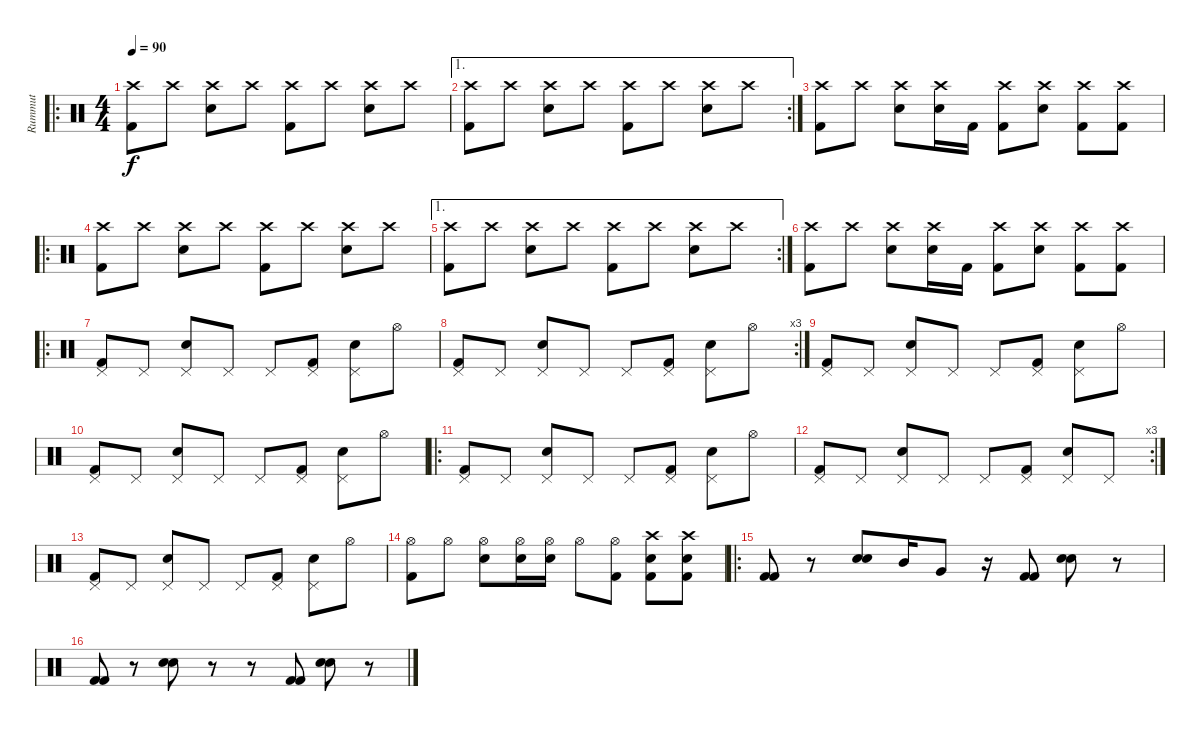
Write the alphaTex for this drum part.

\track ("Rummut" "Rummut") {instrument percussion}
\staff {score}
\articulation defaults
\ro
\ts (4 4)
\tempo 90
\clef neutral
\ks c
("Crash high (hit)" "Kick (hit) 2").8{dy f} "Crash high (hit)".8 ("Crash high (hit)" "Electric Snare (hit)").8 "Crash high (hit)".8 ("Crash high (hit)" "Kick (hit) 2").8 "Crash high (hit)".8 ("Crash high (hit)" "Electric Snare (hit)").8 "Crash high (hit)".8 |
\ae 1
\rc 2
("Crash high (hit)" "Kick (hit) 2").8 "Crash high (hit)".8 ("Crash high (hit)" "Electric Snare (hit)").8 "Crash high (hit)".8 ("Crash high (hit)" "Kick (hit) 2").8 "Crash high (hit)".8 ("Crash high (hit)" "Electric Snare (hit)").8 "Crash high (hit)".8 |
("Crash high (hit)" "Kick (hit) 2").8 "Crash high (hit)".8 ("Crash high (hit)" "Electric Snare (hit)").8 ("Crash high (hit)" "Electric Snare (hit)").16 "Kick (hit) 2".16 ("Crash high (hit)" "Kick (hit) 2").8 ("Crash high (hit)" "Electric Snare (hit)").8 ("Crash high (hit)" "Kick (hit) 2").8 ("Crash high (hit)" "Kick (hit) 2").8 |
\ro
("Crash high (hit)" "Kick (hit) 2").8 "Crash high (hit)".8 ("Crash high (hit)" "Electric Snare (hit)").8 "Crash high (hit)".8 ("Crash high (hit)" "Kick (hit) 2").8 "Crash high (hit)".8 ("Crash high (hit)" "Electric Snare (hit)").8 "Crash high (hit)".8 |
\ae 1
\rc 2
("Crash high (hit)" "Kick (hit) 2").8 "Crash high (hit)".8 ("Crash high (hit)" "Electric Snare (hit)").8 "Crash high (hit)".8 ("Crash high (hit)" "Kick (hit) 2").8 "Crash high (hit)".8 ("Crash high (hit)" "Electric Snare (hit)").8 "Crash high (hit)".8 |
("Crash high (hit)" "Kick (hit) 2").8 "Crash high (hit)".8 ("Crash high (hit)" "Electric Snare (hit)").8 ("Crash high (hit)" "Electric Snare (hit)").16 "Kick (hit) 2".16 ("Crash high (hit)" "Kick (hit) 2").8 ("Crash high (hit)" "Electric Snare (hit)").8 ("Crash high (hit)" "Kick (hit) 2").8 ("Crash high (hit)" "Kick (hit) 2").8 |
\ro
("Pedal Hi-Hat (hit)" "Kick (hit) 2").8 "Pedal Hi-Hat (hit)".8 ("Pedal Hi-Hat (hit)" "Electric Snare (hit)").8 "Pedal Hi-Hat (hit)".8 "Pedal Hi-Hat (hit)".8 ("Pedal Hi-Hat (hit)" "Kick (hit) 2").8 ("Pedal Hi-Hat (hit)" "Electric Snare (hit)").8 "Hi-Hat (open)".8 |
\rc 3
("Pedal Hi-Hat (hit)" "Kick (hit) 2").8 "Pedal Hi-Hat (hit)".8 ("Pedal Hi-Hat (hit)" "Electric Snare (hit)").8 "Pedal Hi-Hat (hit)".8 "Pedal Hi-Hat (hit)".8 ("Pedal Hi-Hat (hit)" "Kick (hit) 2").8 ("Pedal Hi-Hat (hit)" "Electric Snare (hit)").8 "Hi-Hat (open)".8 |
("Pedal Hi-Hat (hit)" "Kick (hit) 2").8 "Pedal Hi-Hat (hit)".8 ("Pedal Hi-Hat (hit)" "Electric Snare (hit)").8 "Pedal Hi-Hat (hit)".8 "Pedal Hi-Hat (hit)".8 ("Pedal Hi-Hat (hit)" "Kick (hit) 2").8 ("Pedal Hi-Hat (hit)" "Electric Snare (hit)").8 "Hi-Hat (open)".8 |
("Pedal Hi-Hat (hit)" "Kick (hit) 2").8 "Pedal Hi-Hat (hit)".8 ("Pedal Hi-Hat (hit)" "Electric Snare (hit)").8 "Pedal Hi-Hat (hit)".8 "Pedal Hi-Hat (hit)".8 ("Pedal Hi-Hat (hit)" "Kick (hit) 2").8 ("Pedal Hi-Hat (hit)" "Electric Snare (hit)").8 "Hi-Hat (open)".8 |
\ro
("Pedal Hi-Hat (hit)" "Kick (hit) 2").8 "Pedal Hi-Hat (hit)".8 ("Pedal Hi-Hat (hit)" "Electric Snare (hit)").8 "Pedal Hi-Hat (hit)".8 "Pedal Hi-Hat (hit)".8 ("Pedal Hi-Hat (hit)" "Kick (hit) 2").8 ("Pedal Hi-Hat (hit)" "Electric Snare (hit)").8 "Hi-Hat (open)".8 |
\rc 3
("Pedal Hi-Hat (hit)" "Kick (hit) 2").8 "Pedal Hi-Hat (hit)".8 ("Pedal Hi-Hat (hit)" "Electric Snare (hit)").8 "Pedal Hi-Hat (hit)".8 "Pedal Hi-Hat (hit)".8 ("Pedal Hi-Hat (hit)" "Kick (hit) 2").8 ("Pedal Hi-Hat (hit)" "Electric Snare (hit)").8 "Pedal Hi-Hat (hit)".8 |
("Pedal Hi-Hat (hit)" "Kick (hit) 2").8 "Pedal Hi-Hat (hit)".8 ("Pedal Hi-Hat (hit)" "Electric Snare (hit)").8 "Pedal Hi-Hat (hit)".8 "Pedal Hi-Hat (hit)".8 ("Pedal Hi-Hat (hit)" "Kick (hit) 2").8 ("Pedal Hi-Hat (hit)" "Electric Snare (hit)").8 "Hi-Hat (open)".8 |
("Hi-Hat (open)" "Kick (hit) 2").8 "Hi-Hat (open)".8 ("Hi-Hat (open)" "Electric Snare (hit)").8 ("Hi-Hat (open)" "Electric Snare (hit)").16 ("Hi-Hat (open)" "Electric Snare (hit)").16 "Hi-Hat (open)".8 ("Hi-Hat (open)" "Kick (hit) 2").8 ("Crash high (hit)" "Electric Snare (hit)" "Kick (hit) 2").8 ("Crash high (hit)" "Electric Snare (hit)" "Kick (hit) 2").8 |
\ro
("Kick (hit) 2" "Kick (hit) 2").8 r.8 ("Electric Snare (hit)" "Electric Snare (hit)").8 "Mid Tom (hit)".16 "Very Low Tom (hit)".8 r.16 ("Kick (hit) 2" "Kick (hit) 2").8 ("Electric Snare (hit)" "Electric Snare (hit)").8 r.8 |
("Kick (hit) 2" "Kick (hit) 2").8 r.8 ("Electric Snare (hit)" "Electric Snare (hit)").8 r.8 r.8 ("Kick (hit) 2" "Kick (hit) 2").8 ("Electric Snare (hit)" "Electric Snare (hit)").8 r.8
